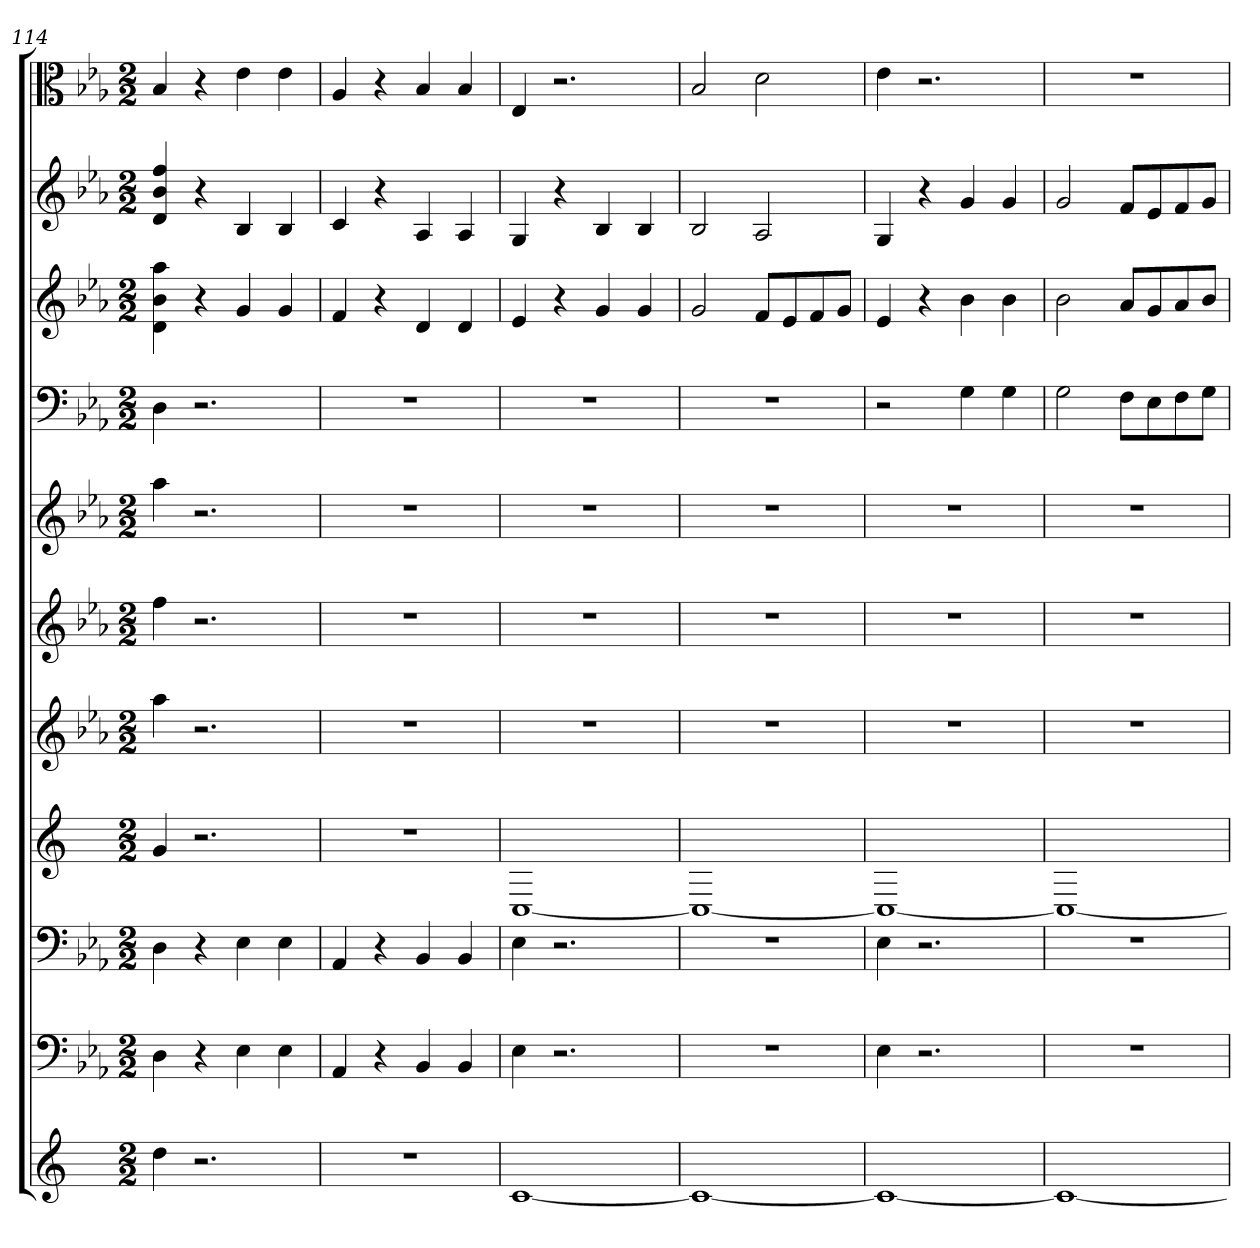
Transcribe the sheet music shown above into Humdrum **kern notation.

**kern	**kern	**kern	**kern	**kern	**kern	**kern	**kern	**kern	**kern	**kern
*part11	*part10	*part9	*part8	*part7	*part6	*part5	*part4	*part3	*part2	*part1
*staff11	*staff10	*staff9	*staff8	*staff7	*staff6	*staff5	*staff4	*staff3	*staff2	*staff1
*	*clefF4	*clefF4	*	*	*	*	*clefF4	*	*	*clefC3
*k[]	*k[b-e-a-]	*k[b-e-a-]	*k[]	*k[b-e-a-]	*k[b-e-a-]	*k[b-e-a-]	*k[b-e-a-]	*k[b-e-a-]	*k[b-e-a-]	*k[b-e-a-]
*M2/2	*M2/2	*M2/2	*M2/2	*M2/2	*M2/2	*M2/2	*M2/2	*M2/2	*M2/2	*M2/2
=114	=114	=114	=114	=114	=114	=114	=114	=114	=114	=114
4dd	4D	4D	4g	4aa-	4ff	4aa-	4D	4d 4b- 4aa-	4d 4b- 4ff	4B-
2.r	4r	4r	2.r	2.r	2.r	2.r	2.r	4r	4r	4r
.	4E-	4E-	.	.	.	.	.	4g	4B-	4e-
.	4E-	4E-	.	.	.	.	.	4g	4B-	4e-
=115	=115	=115	=115	=115	=115	=115	=115	=115	=115	=115
1r	4AA-	4AA-	1r	1r	1r	1r	1r	4f	4c	4A-
.	4r	4r	.	.	.	.	.	4r	4r	4r
.	4BB-	4BB-	.	.	.	.	.	4d	4A-	4B-
.	4BB-	4BB-	.	.	.	.	.	4d	4A-	4B-
=116	=116	=116	=116	=116	=116	=116	=116	=116	=116	=116
[1c	4E-	4E-	[1C	1r	1r	1r	1r	4e-	4G	4E-
.	2.r	2.r	.	.	.	.	.	4r	4r	2.r
.	.	.	.	.	.	.	.	4g	4B-	.
.	.	.	.	.	.	.	.	4g	4B-	.
=117	=117	=117	=117	=117	=117	=117	=117	=117	=117	=117
1c_	1r	1r	1C_	1r	1r	1r	1r	2g	2B-	2B-
.	.	.	.	.	.	.	.	8fL	2A-	2d
.	.	.	.	.	.	.	.	8e-	.	.
.	.	.	.	.	.	.	.	8f	.	.
.	.	.	.	.	.	.	.	8gJ	.	.
=118	=118	=118	=118	=118	=118	=118	=118	=118	=118	=118
1c_	4E-	4E-	1C_	1r	1r	1r	2r	4e-	4G	4e-
.	2.r	2.r	.	.	.	.	.	4r	4r	2.r
.	.	.	.	.	.	.	4G	4b-	4g	.
.	.	.	.	.	.	.	4G	4b-	4g	.
=119	=119	=119	=119	=119	=119	=119	=119	=119	=119	=119
1c_	1r	1r	1C_	1r	1r	1r	2G	2b-	2g	1r
.	.	.	.	.	.	.	8F\L	8a-L	8fL	.
.	.	.	.	.	.	.	8E-\	8g	8e-	.
.	.	.	.	.	.	.	8F\	8a-	8f	.
.	.	.	.	.	.	.	8G\J	8b-J	8gJ	.
=	=	=	=	=	=	=	=	=	=	=
*-	*-	*-	*-	*-	*-	*-	*-	*-	*-	*-
